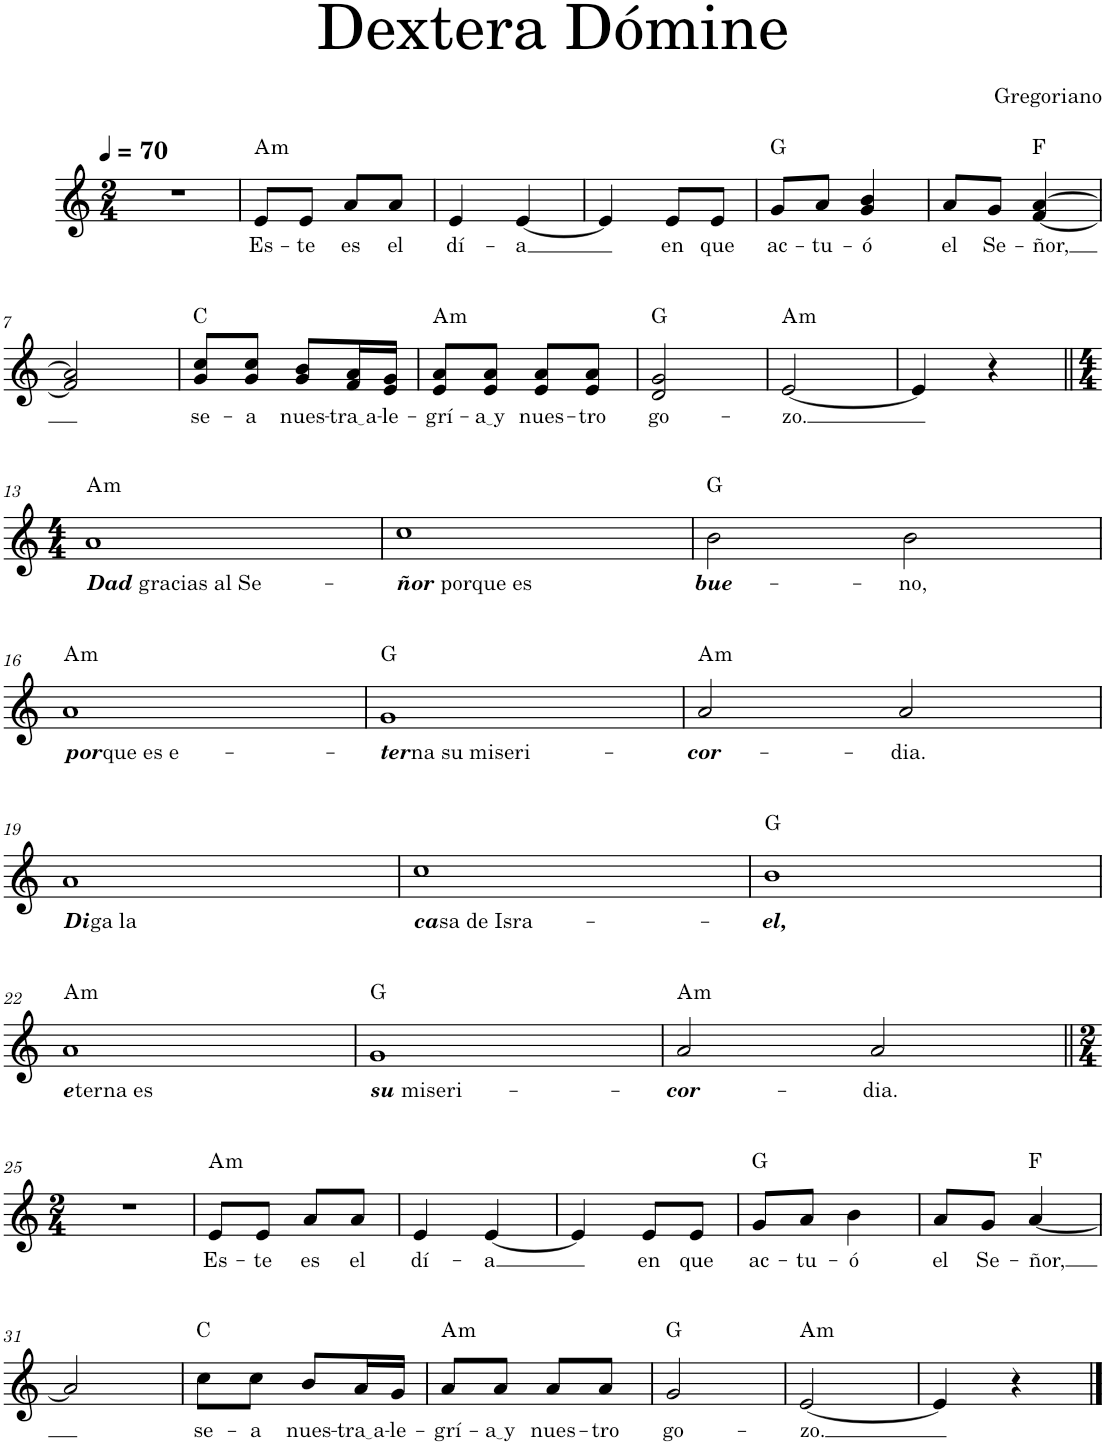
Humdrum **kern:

**kern	**text	**harte
*part1	*part1	*part1
*staff1	*staff1	*
*I"Soprano	*	*
*I'S.	*	*
*clefG2	*	*
*k[]	*	*
*M2/4	*	*
*MM70	*	*
=1	=1	=1
2r	.	.
=2	=2	=2
!	!LO:LY:b	!LO:H:kt=m
8e/L	Es-	A:min
!	!LO:LY:b	!
8e/J	-te	.
!	!LO:LY:b	!
8a/L	es	.
!	!LO:LY:b	!
8a/J	el	.
=3	=3	=3
!	!LO:LY:b	!
4e/	dí-	.
!	!LO:LY:b	!
[4e/	-a	.
=4	=4	=4
4e/]	.	.
!	!LO:LY:b	!
8e/L	en	.
!	!LO:LY:b	!
8e/J	que	.
=5	=5	=5
!	!LO:LY:b	!
8g/L	ac-	G:maj
!	!LO:LY:b	!
8a/J	-tu-	.
!	!LO:LY:b	!
4g/ 4b/	-ó	.
=6	=6	=6
!	!LO:LY:b	!
8a/L	el	.
!	!LO:LY:b	!
8g/J	Se-	.
!	!LO:LY:b	!
[4f/ [4a/	-ñor,	F:maj
!!LO:LB:g=z
=7	=7	=7
2f/] 2a/]	.	.
=8	=8	=8
!	!LO:LY:b	!
8g/ 8cc/L	se-	C:maj
!	!LO:LY:b	!
8g/ 8cc/J	-a	.
!	!LO:LY:b	!
8g/ 8b/L	nues-	.
!	!LO:LY:b	!
16f/ 16a/L	tra a	.
!	!LO:LY:b	!
16e/ 16g/JJ	-le-	.
=9	=9	=9
!	!LO:LY:b	!LO:H:kt=m
8e/ 8a/L	-grí-	A:min
!	!LO:LY:b	!
8e/ 8a/J	a y	.
!	!LO:LY:b	!
8e/ 8a/L	nues-	.
!	!LO:LY:b	!
8e/ 8a/J	-tro	.
=10	=10	=10
!	!LO:LY:b	!
2d/ 2g/	go-	G:maj
=11	=11	=11
!	!LO:LY:b	!LO:H:kt=m
[2e/	-zo.	A:min
=12	=12	=12
4e/]	.	.
4r	.	.
!!LO:LB:g=z
=13||	=13||	=13||
*M4/4	*	*
!	!LO:LY:b	!LO:H:kt=m
1a	Dad gracias al Se	A:min
=14	=14	=14
!	!LO:LY:b	!
1cc	-ñor porque es	.
=15	=15	=15
!	!LO:LY:b	!
2b\	bue-	G:maj
!	!LO:LY:b	!
2b\	-no,	.
!!LO:LB:g=z
=16	=16	=16
!	!LO:LY:b	!LO:H:kt=m
1a	por que es e	A:min
=17	=17	=17
!	!LO:LY:b	!
1g	-ter na su miseri	G:maj
=18	=18	=18
!	!LO:LY:b	!LO:H:kt=m
2a/	-cor-	A:min
!	!LO:LY:b	!
2a/	-dia.	.
!!LO:LB:g=z
=19	=19	=19
!	!LO:LY:b	!
1a	Di ga la	.
=20	=20	=20
!	!LO:LY:b	!
1cc	ca sa de Isra	.
=21	=21	=21
!	!LO:LY:b	!
1b	-el,	G:maj
!!LO:LB:g=z
=22	=22	=22
!	!LO:LY:b	!LO:H:kt=m
1a	e terna es	A:min
=23	=23	=23
!	!LO:LY:b	!
1g	su miseri	G:maj
=24	=24	=24
!	!LO:LY:b	!LO:H:kt=m
2a/	-cor-	A:min
!	!LO:LY:b	!
2a/	-dia.	.
!!LO:LB:g=z
=25||	=25||	=25||
*M2/4	*	*
2r	.	.
=26	=26	=26
!	!LO:LY:b	!LO:H:kt=m
8e/L	Es-	A:min
!	!LO:LY:b	!
8e/J	-te	.
!	!LO:LY:b	!
8a/L	es	.
!	!LO:LY:b	!
8a/J	el	.
=27	=27	=27
!	!LO:LY:b	!
4e/	dí-	.
!	!LO:LY:b	!
[4e/	-a	.
=28	=28	=28
4e/]	.	.
!	!LO:LY:b	!
8e/L	en	.
!	!LO:LY:b	!
8e/J	que	.
=29	=29	=29
!	!LO:LY:b	!
8g/L	ac-	G:maj
!	!LO:LY:b	!
8a/J	-tu-	.
!	!LO:LY:b	!
4b\	-ó	.
=30	=30	=30
!	!LO:LY:b	!
8a/L	el	.
!	!LO:LY:b	!
8g/J	Se-	.
!	!LO:LY:b	!
[4a/	-ñor,	F:maj
!!LO:LB:g=z
=31	=31	=31
2a/]	.	.
=32	=32	=32
!	!LO:LY:b	!
8cc\L	se-	C:maj
!	!LO:LY:b	!
8cc\J	-a	.
!	!LO:LY:b	!
8b/L	nues-	.
!	!LO:LY:b	!
16a/L	tra a	.
!	!LO:LY:b	!
16g/JJ	-le-	.
=33	=33	=33
!	!LO:LY:b	!LO:H:kt=m
8a/L	-grí-	A:min
!	!LO:LY:b	!
8a/J	a y	.
!	!LO:LY:b	!
8a/L	nues-	.
!	!LO:LY:b	!
8a/J	-tro	.
=34	=34	=34
!	!LO:LY:b	!
2g/	go-	G:maj
=35	=35	=35
!	!LO:LY:b	!LO:H:kt=m
[2e/	-zo.	A:min
=36	=36	=36
4e/]	.	.
4r	.	.
==	==	==
*-	*-	*-
